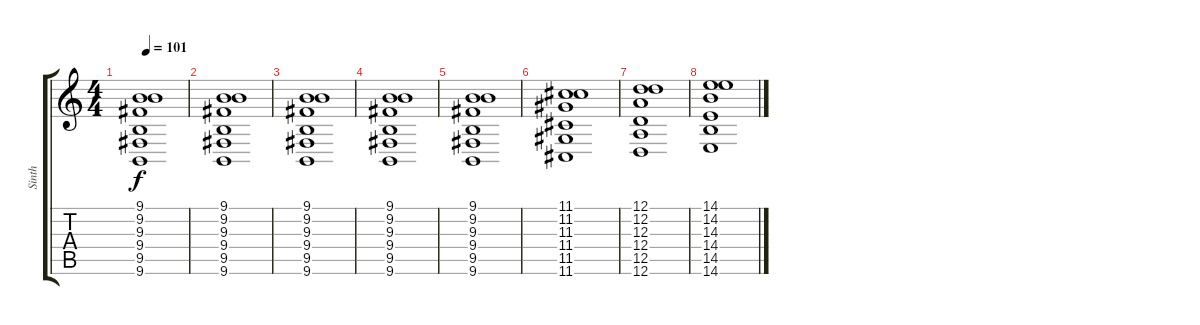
\track ("Sinth" "Sinth") {instrument pad4choir}
\staff {score tabs}
\tuning (D4 D4 A3 D3 A2 D2) {hide}
\ts (4 4)
\tempo 101
\clef g2
\ks c
(9.1 9.2 9.3 9.4 9.5 9.6).1{dy f volume 8 instrument pad4choir} |
(9.1 9.2 9.3 9.4 9.5 9.6).1 |
(9.1 9.2 9.3 9.4 9.5 9.6).1 |
(9.1 9.2 9.3 9.4 9.5 9.6).1 |
(9.1 9.2 9.3 9.4 9.5 9.6).1 |
(11.1 11.2 11.3 11.4 11.5 11.6).1 |
(12.1 12.2 12.3 12.4 12.5 12.6).1 |
(14.1 14.2 14.3 14.4 14.5 14.6).1
